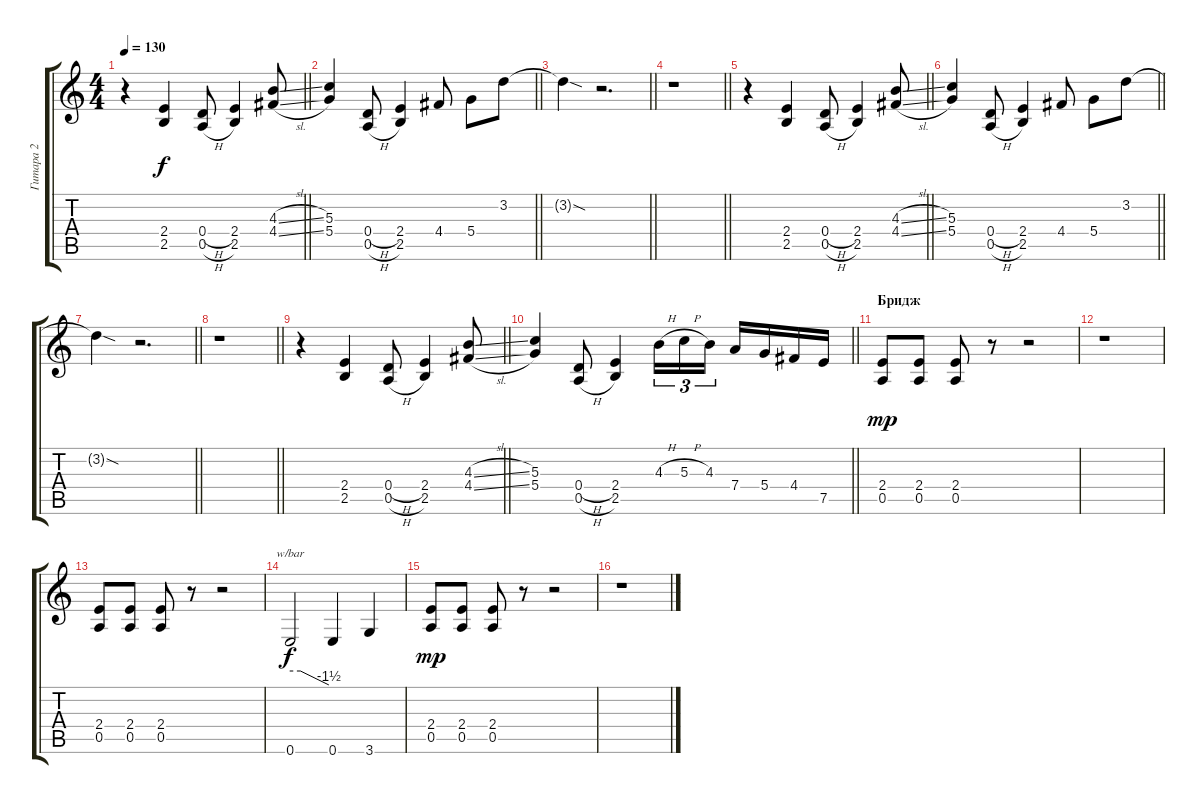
\track ("Гитара 2" "Гитара 2") {instrument distortionguitar}
\staff {score tabs}
\tuning (E4 B3 G3 D3 A2 E2) {hide}
\ts (4 4)
\tempo 130
\clef g2
\barLineRight lightlight
\ks c
r.4{dy f} (2.4 2.5).4 (0.4{h} 0.5{h}).8 (2.4 2.5).4 (4.3{sl} 4.4{sl}).8 |
\barLineRight lightlight
(5.3 5.4).4 (0.4{h} 0.5{h}).8 (2.4 2.5).4 4.4.8 5.4.8 3.2.8 |
\barLineRight lightlight
3.2{sod t}.4 r.2{d} |
\barLineRight lightlight
r.1 |
\barLineRight lightlight
r.4 (2.4 2.5).4 (0.4{h} 0.5{h}).8 (2.4 2.5).4 (4.3{sl} 4.4{sl}).8 |
\barLineRight lightlight
(5.3 5.4).4 (0.4{h} 0.5{h}).8 (2.4 2.5).4 4.4.8 5.4.8 3.2.8 |
\barLineRight lightlight
3.2{sod t}.4 r.2{d} |
\barLineRight lightlight
r.1 |
\barLineRight lightlight
r.4 (2.4 2.5).4 (0.4{h} 0.5{h}).8 (2.4 2.5).4 (4.3{sl} 4.4{sl}).8 |
\barLineRight lightlight
(5.3 5.4).4 (0.4{h} 0.5{h}).8 (2.4 2.5).4 4.3{h}.16{tu (3 2)} 5.3{h}.16{tu (3 2)} 4.3.16{tu (3 2)} 7.4.16 5.4.16 4.4.16 7.5.16 |
\section ("" "Бридж")
(2.4 0.5).8{dy mp} (2.4 0.5).8 (2.4 0.5).8 r.8 r.2 |
r.1 |
(2.4 0.5).8 (2.4 0.5).8 (2.4 0.5).8 r.8 r.2 |
0.6.2{tbe (custom default 0 0 16 0 60 -6) dy f} 0.6.4 3.6.4 |
(2.4 0.5).8{dy mp} (2.4 0.5).8 (2.4 0.5).8 r.8 r.2 |
r.1
